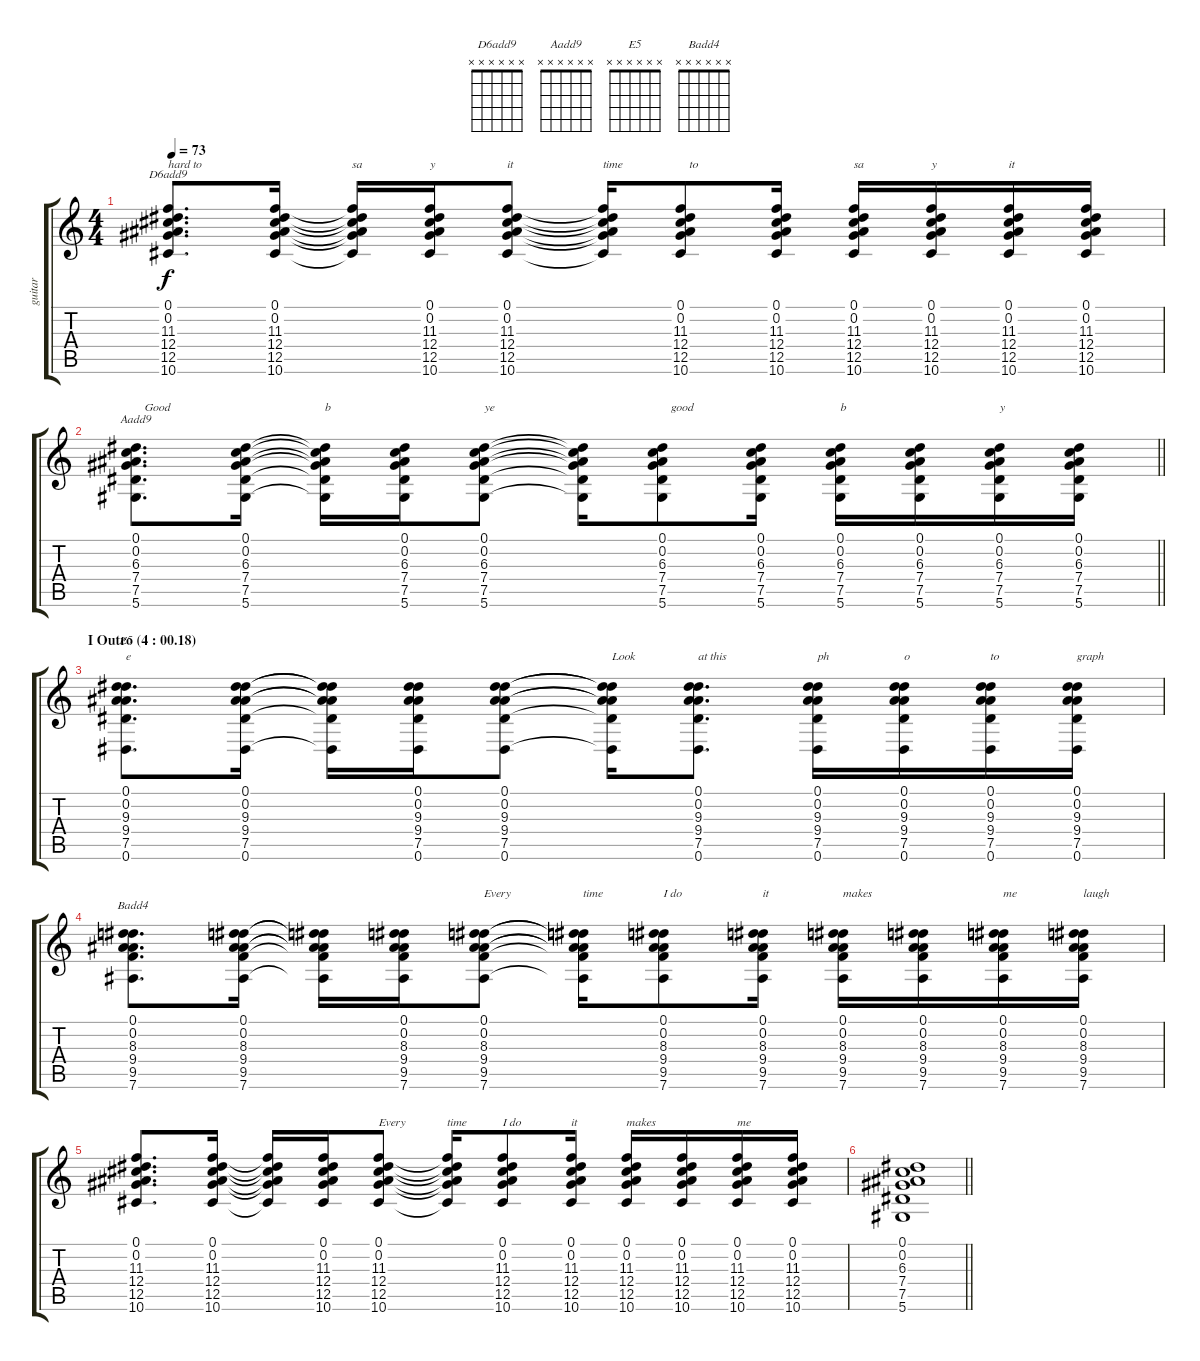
\track ("guitar" "guitar") {instrument acousticguitarsteel}
\staff {score tabs}
\tuning (Eb4 Bb3 Gb3 Db3 Ab2 Eb2) {hide}
\chord ("D6add9" x x x x x x)
\chord ("Aadd9" x x x x x x)
\chord ("E5" x x x x x x)
\chord ("Badd4" x x x x x x)
\ts (4 4)
\tempo 73
\clef g2
\ks c
(0.1 0.2 11.3 12.4 12.5 10.6).8{d ch "D6add9" txt "hard to" dy f} (0.1 0.2 11.3 12.4 12.5 10.6).16 (0.1{t} 0.2{t} 11.3{t} 12.4{t} 12.5{t} 10.6{t}).16{txt "sa"} (0.1 0.2 11.3 12.4 12.5 10.6).16{txt "y"} (0.1 0.2 11.3 12.4 12.5 10.6).8{txt "it"} (0.1{t} 0.2{t} 11.3{t} 12.4{t} 12.5{t} 10.6{t}).16{txt "time"} (0.1 0.2 11.3 12.4 12.5 10.6).8{txt "   to"} (0.1 0.2 11.3 12.4 12.5 10.6).16 (0.1 0.2 11.3 12.4 12.5 10.6).16{txt "sa"} (0.1 0.2 11.3 12.4 12.5 10.6).16{txt "y"} (0.1 0.2 11.3 12.4 12.5 10.6).16{txt "it"} (0.1 0.2 11.3 12.4 12.5 10.6).16 |
\barLineRight lightlight
(0.1 0.2 6.3 7.4 7.5 5.6).8{d ch "Aadd9" txt "   Good" beam Down} (0.1 0.2 6.3 7.4 7.5 5.6).16{beam Down} (0.1{t} 0.2{t} 6.3{t} 7.4{t} 7.5{t} 5.6{t}).16{txt "b" beam Down} (0.1 0.2 6.3 7.4 7.5 5.6).16{beam Down} (0.1 0.2 6.3 7.4 7.5 5.6).8{txt "ye" beam Down} (0.1{t} 0.2{t} 6.3{t} 7.4{t} 7.5{t} 5.6{t}).16{beam Down} (0.1 0.2 6.3 7.4 7.5 5.6).8{txt "   good" beam Down} (0.1 0.2 6.3 7.4 7.5 5.6).16{beam Down} (0.1 0.2 6.3 7.4 7.5 5.6).16{txt "b" beam Down} (0.1 0.2 6.3 7.4 7.5 5.6).16{beam Down} (0.1 0.2 6.3 7.4 7.5 5.6).16{txt "y" beam Down} (0.1 0.2 6.3 7.4 7.5 5.6).16{beam Down} |
\section ("" "I Outro (4 : 00.18)")
(0.1 0.2 9.3 9.4 7.5 0.6).8{d ch "E5" txt "e" beam Down} (0.1 0.2 9.3 9.4 7.5 0.6).16{beam Down} (0.1{t} 0.2{t} 9.3{t} 9.4{t} 7.5{t} 0.6{t}).16{beam Down} (0.1 0.2 9.3 9.4 7.5 0.6).16{beam Down} (0.1 0.2 9.3 9.4 7.5 0.6).8{beam Down} (0.1{t} 0.2{t} 9.3{t} 9.4{t} 7.5{t} 0.6{t}).16{txt "Look" beam Down} (0.1 0.2 9.3 9.4 7.5 0.6).8{d txt "at this" beam Down} (0.1 0.2 9.3 9.4 7.5 0.6).16{txt "ph" beam Down} (0.1 0.2 9.3 9.4 7.5 0.6).16{txt "o" beam Down} (0.1 0.2 9.3 9.4 7.5 0.6).16{txt "to" beam Down} (0.1 0.2 9.3 9.4 7.5 0.6).16{txt "graph" beam Down} |
(0.1 0.2 8.3 9.4 9.5 7.6).8{d ch "Badd4" beam Down} (0.1 0.2 8.3 9.4 9.5 7.6).16{beam Down} (0.1{t} 0.2{t} 8.3{t} 9.4{t} 9.5{t} 7.6{t}).16{beam Down} (0.1 0.2 8.3 9.4 9.5 7.6).16{beam Down} (0.1 0.2 8.3 9.4 9.5 7.6).8{txt "Every" beam Down} (0.1{t} 0.2{t} 8.3{t} 9.4{t} 9.5{t} 7.6{t}).16{txt "time" beam Down} (0.1 0.2 8.3 9.4 9.5 7.6).8{txt "I do" beam Down} (0.1 0.2 8.3 9.4 9.5 7.6).16{txt "it" beam Down} (0.1 0.2 8.3 9.4 9.5 7.6).16{txt "makes" beam Down} (0.1 0.2 8.3 9.4 9.5 7.6).16{beam Down} (0.1 0.2 8.3 9.4 9.5 7.6).16{txt "me" beam Down} (0.1 0.2 8.3 9.4 9.5 7.6).16{txt "laugh" beam Down} |
(0.1 0.2 11.3 12.4 12.5 10.6).8{d} (0.1 0.2 11.3 12.4 12.5 10.6).16 (0.1{t} 0.2{t} 11.3{t} 12.4{t} 12.5{t} 10.6{t}).16 (0.1 0.2 11.3 12.4 12.5 10.6).16 (0.1 0.2 11.3 12.4 12.5 10.6).8{txt "Every"} (0.1{t} 0.2{t} 11.3{t} 12.4{t} 12.5{t} 10.6{t}).16{txt "time"} (0.1 0.2 11.3 12.4 12.5 10.6).8{txt "I do"} (0.1 0.2 11.3 12.4 12.5 10.6).16{txt "it"} (0.1 0.2 11.3 12.4 12.5 10.6).16{txt "makes"} (0.1 0.2 11.3 12.4 12.5 10.6).16 (0.1 0.2 11.3 12.4 12.5 10.6).16{txt "me"} (0.1 0.2 11.3 12.4 12.5 10.6).16 |
\barLineRight lightlight
(0.1 0.2 6.3 7.4 7.5 5.6).1
